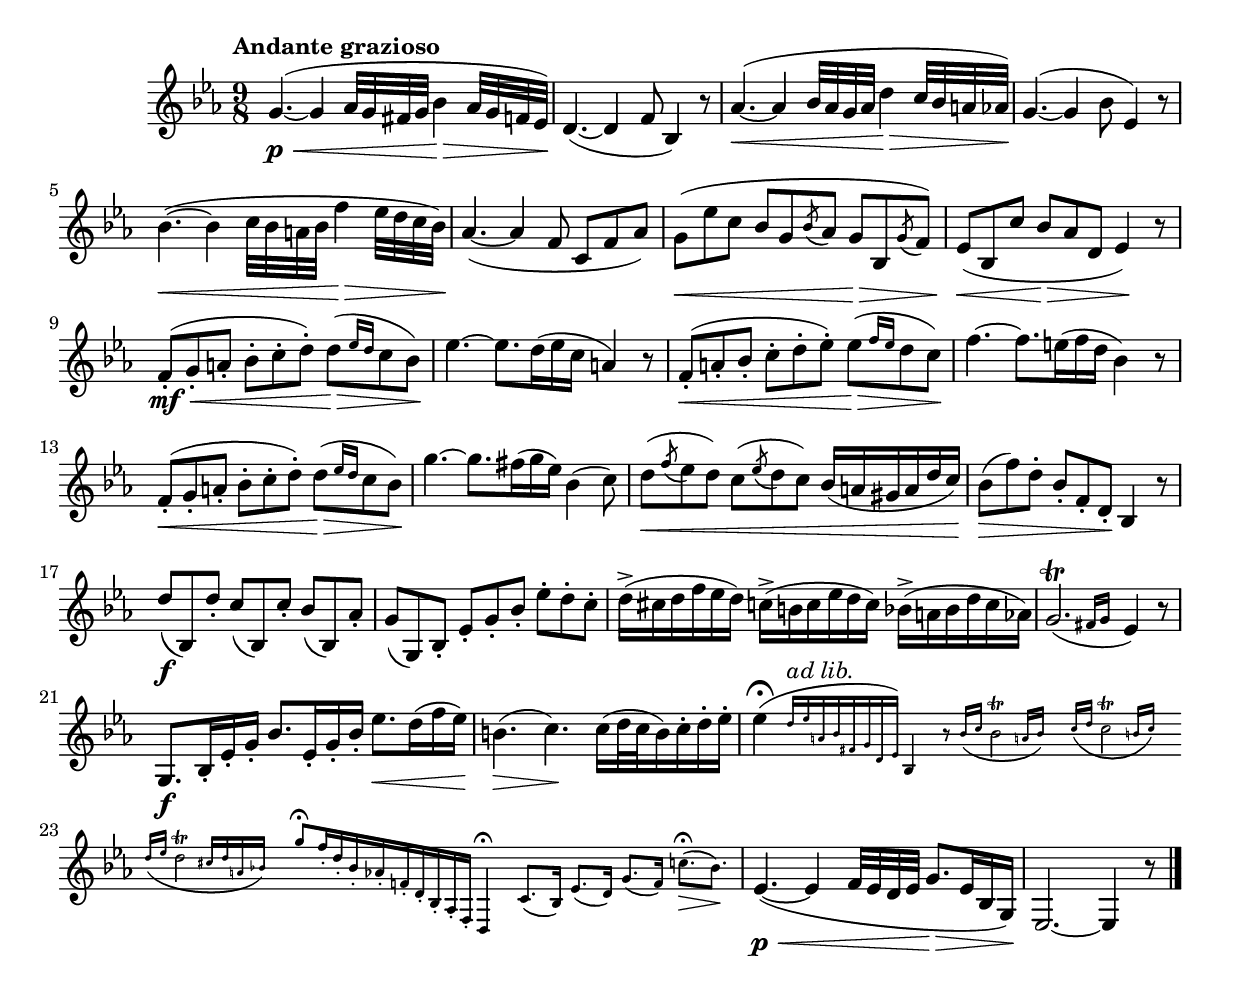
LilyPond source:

\version "2.22.0"

\include "settings.ily"

\relative {
  \language "english"

  \transposition f

  \tempo "Andante grazioso"

  \key e-flat \major
  \time 9/8

  g'4.~( \p \< g4 a-flat32 g f-sharp g b-flat4 \> a-flat32 g f e-flat) \! |
  d4.~( d4 f8 b-flat,4) r8 |
  a-flat'4.~( \< a-flat4 b-flat32 a-flat g a-flat d4 \> c32 b-flat a a-flat) \! |
  g4.~( g4 b-flat8 e-flat,4) r8 |
  b-flat'4.~( \< b-flat4 c32 b-flat a b-flat f'4 \> e-flat32 d c b-flat) \! |
  a-flat4.~( a-flat4 f8 c f a-flat) |
  g8( \< e-flat' c b-flat g \acciaccatura b-flat a-flat g \> b-flat, \acciaccatura g' f) |
  e-flat8( \< b-flat c' b-flat \> a-flat d, e-flat4) \! r8 |

  f8-.( \mf \< g-. a-. b-flat-. c-. d-.) d[( \> \grace { e-flat16 d } c8 b-flat)] \! |
  e-flat4.~8. d16( e-flat c a4) r8 |
  f8-.( \< a-. b-flat-. c-. d-. e-flat-.) e-flat[( \> \grace { f16 e-flat } d8 c)] \! |
  f4.~8. e16( f d b-flat4) r8 |
  f8-.( \< g-. a-. b-flat-. c-. d-.) d[( \> \grace { e-flat16 d } c8 b-flat)] \! |
  g'4.~8. f-sharp16( g e-flat) b-flat4( c8) |
  d8( \< \acciaccatura f e-flat d) c( \acciaccatura e-flat d c) b-flat16( a g-sharp a d c) |
  b-flat8( \> f') d-. b-flat-. f-. d-. \! b-flat4 r8 |

  d'8( \f b-flat,) d'-. c( b-flat,) c'-. b-flat( b-flat,) a-flat'-. |
  g8( g,) b-flat-. e-flat-. g-. b-flat-. e-flat-. d-. c-. |
  d16->( c-sharp d f e-flat d) c->( b c e-flat d c) b-flat->( a b-flat d c a-flat) |
  \afterGrace g2.\trill( { f-sharp16 g } e-flat4) r8 |
  g,8. \f b-flat16-. e-flat-. g-. b-flat8. e-flat,16-. g-. b-flat-. e-flat8. \< d16( f e-flat) |
  b4.( \> c) \! c16( d32 c b16) c-. d-. e-flat-. |

  \barNumberCheck #23
  \cadenzaOn
  \shape #'((0 . -0.5) (0 . 0) (0 . 0) (0 . 0)) Slur
  e-flat4\fermata(
  \magnifyMusic \cadenza-magnification {
    \override Score.GraceSpacing.spacing-increment = #1.25
    \grace { d16^\markup { \normalsize \italic "ad lib." }[ e-flat a, b-flat f-sharp g d e-flat]) } b-flat4 r8
    \grace { b-flat'16([ c] } \afterGrace b-flat2\trill { a-natural!16[ b-flat]) }
    \grace { c16([ d] } \afterGrace c2\trill { b16[ c]) } \bar ""
    \grace { d16([ e-flat] } \afterGrace d2\trill { c-sharp16[ d a-natural! b-flat]) }
    \revert Score.GraceSpacing.spacing-increment
    g'8\fermata[ f16-. d-. b-flat-. a-flat-. f-. d-. #(if (string=? bass-clef-name "bass^8") #{ \clef \bass-clef-name #}) b-flat-. a-flat-. f-.] d4\fermata
    #(if (string=? bass-clef-name "bass^8") #{ \clef "treble" #}) c'8.[( b-flat16)] e-flat8.[( d16)] g8.[( f16)] c'8.\fermata[( \> b-flat)] \!
  }
  \cadenzaOff \bar "|"
  \set Score.currentBarNumber = #24

  e-flat,4.~( \p \< e-flat4 f32 e-flat d e-flat g8. \> e-flat16 b-flat g) \! |
  e-flat2.~4 r8 | \bar "|."
}
